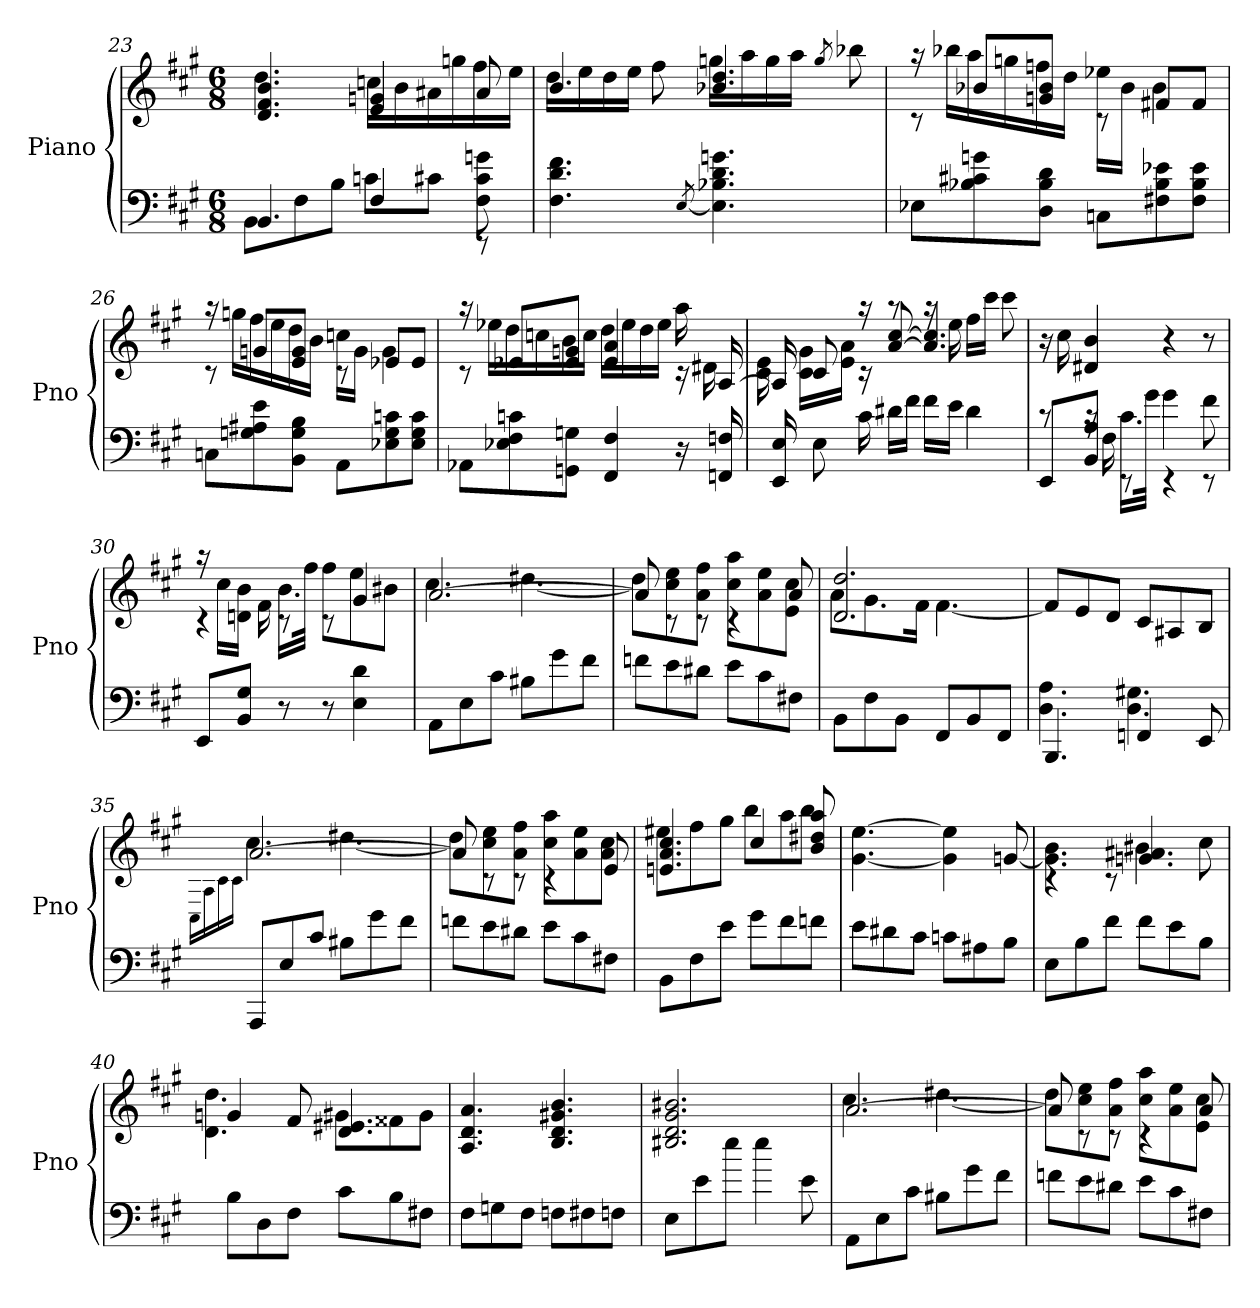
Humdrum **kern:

**kern	**kern
*part1	*part1
*staff2	*staff1
*I"Piano	*
*I'Pno	*
*clefF4	*clefG2
*k[f#c#g#]	*k[f#c#g#]
*A:	*A:
*M6/8	*M6/8
=23	=23
*^	*^
4.BB	8BBL	4.d 4.f# 4.b	4.dd
.	8F#	.	.
.	8BJ	.	.
4F#	8cnL	4e 4gn	16ccnLL
.	.	.	16b
.	8c#XJ	.	16a#X
.	.	.	16ggn
8rEE	8F# 8c# 8gn	8a#	16ff#
.	.	.	16eeJJ
*v	*v	*	*
=24	=24	=24
4.F# 4.d 4.f#	4.b	16ddLL
.	.	16ee
.	.	16dd
.	.	16eeJJ
.	.	8ff#
[8qE/	.	.
4.E] 4.B-X 4.d 4.gn	4.b-X 4.dd	16ggnLL
.	.	16aa
.	.	16gg
.	.	16aaJJ
.	.	8qgg/
.	.	8bb-X
=25	=25	=25
8E-XL	8rc	16raa
.	.	16bb-XLL
8B-X 8c#X 8gn	8b-XL	16aa
.	.	16ggn
8D 8B- 8dJ	8gn 8b-J	16ffn
.	.	16ddJJ
8CnL	8rc	16ee-XLL
.	.	16b-JJ
8F#X 8B- 8e-X	8f#XL	4b-
8F# 8B- 8e-J	8f#J	.
=26	=26	=26
8CnL	8rc	16raa
.	.	16ggnLL
8Gn 8A#X 8e	8gnL	16ff#
.	.	16ee
8BB 8G 8BJ	8e 8gJ	16dd
.	.	16bJJ
8AAL	8rc	16ccnLL
.	.	16gJJ
8E-X 8G 8cn	8e-XL	4g
8E- 8G 8cJ	8e-J	.
=27	=27	=27
8AA-XL	8rc	16raa
.	.	16ee-XLL
8E-X 8F# 8cn	8e-XL	16dd
.	.	16ccn
8GGn 8GnJ	8e- 8gnJ	16b
.	.	16ccJJ
4FF# 4F#	4e- 4a	16ddLL
.	.	16ee-
.	.	16dd
.	.	16ee-JJ
16r	16rc	16aa
16FFn 16Fn	[16A	16d#X
=28	=28	=28
16EE 16E	16A]	16c# 16e
8E	8c#	16c# 16g#LL
.	.	16e 16aJJ
16c#	16rc	16raa
16d#XLL	[8a [8cc#	8raa
16f#JJ	.	.
16f#LL	4.a] 4.cc#]	16raa
16eJJ	.	16ee
4d#	.	16ff#LL
.	.	16ccc#JJ
.	.	8ccc#
*	*v	*v
=29	=29
*^	*
8EEL	8rc	16r
.	.	16cc#
8BB 8AJ	16rc	4d#X 4b
.	16F#	.
8rEE	16.c#LL	.
.	32g#JJk	.
4rEE	4g#	4r
8rEE	8f#	8r
*v	*v	*
=30	=30
*	*^
8EEL	4rc	16raa
.	.	16cc#LL
8BB 8G#J	.	16dn 16bJJ
.	.	16f#
8r	8rc	16.bLL
.	.	32ff#JJk
8r	8rc	8ff#L
4E 4d	4g#	8ee
.	.	8b#XJ
=31	=31	=31
8AAL	[2.a	4.cc#
8E	.	.
8c#J	.	.
8B#XL	.	[4.dd#X
8g#	.	.
8f#J	.	.
=32	=32	=32
8fnL	8a]	8dd#L]
8e	8rc	8cc# 8ee
8d#XJ	8rc	8a 8ff#J
8eL	4rc	8cc# 8aaL
8c#	.	8a 8ee
8F#XJ	8a	8e 8cc#J
=33	=33	=33
8BBL	2.d 2.dd	8aL
8F#	.	8.g#
8BBJ	.	.
.	.	16f#Jk
8FF#L	.	[4.f#
8BB	.	.
8FF#J	.	.
*	*v	*v
=34	=34
*^	*
4.BBB	4.D 4.A	8f#L]
.	.	8e
.	.	8dJ
4FFn	4.D 4.G#X	8c#L
.	.	8A#X
8EE	.	8BJ
*v	*v	*
=35	=35
.	16qqC#\LL
.	16qqA\
.	16qqc#\
.	16qqc#\JJ
*	*^
8AAAL	[2.a	4.cc#
8E	.	.
8c#J	.	.
8B#XL	.	[4.dd#X
8g#	.	.
8f#J	.	.
=36	=36	=36
8fnL	8a]	8dd#L]
8e	8rc	8cc# 8ee
8d#XJ	8rc	8a 8ff#J
8eL	4rc	8cc# 8aaL
8c#	.	8a 8ee
8F#XJ	8e	8a 8cc#J
=37	=37	=37
8BBL	4.en 4.a 4.cc#	8ee#XL
8F#	.	8ff#
8eJ	.	8gg#J
8g#L	4cc#	8bbL
8f#	.	8aa
8fnJ	8b 8dd#X 8aa	8bbJ
*	*v	*v
=38	=38
8eL	[4.g# [4.ee
8d#X	.
8c#J	.
8cnL	4g#] 4ee]
8A#X	.
8BJ	[8gn
=39	=39
*	*^
8EL	4rc	4.g] 4.b
8B	.	.
8f#J	8rc	.
8f#L	4.gn 4.a#X	4b#X
8e	.	.
8BJ	.	8cc#
=40	=40	=40
8BL	4gn	4.d 4.dd
8D	.	.
8F#J	8f#	.
8c#L	4.d 4.e#X	8g#XL
8B	.	8f##X
8F#XJ	.	8g#J
*	*v	*v
=41	=41
8F#L	4.A 4.d 4.a
8Gn	.
8F#J	.
8FnL	4.B 4.d 4.g#X 4.b
8F#X	.
8FnJ	.
=42	=42
8EL	2.B#X 2.d 2.g# 2.b#X
8e	.
8eeJ	.
4ee	.
8e	.
=43	=43
*	*^
8AAL	[2.a	4.cc#
8E	.	.
8c#J	.	.
8B#XL	.	[4.dd#X
8g#	.	.
8f#J	.	.
=44	=44	=44
8fnL	8a]	8dd#L]
8e	8rc	8cc# 8ee
8d#XJ	8rc	8a 8ff#J
8eL	4rc	8cc# 8aaL
8c#	.	8a 8ee
8F#XJ	8a	8e 8cc#J
*	*v	*v
=	=
*-	*-
